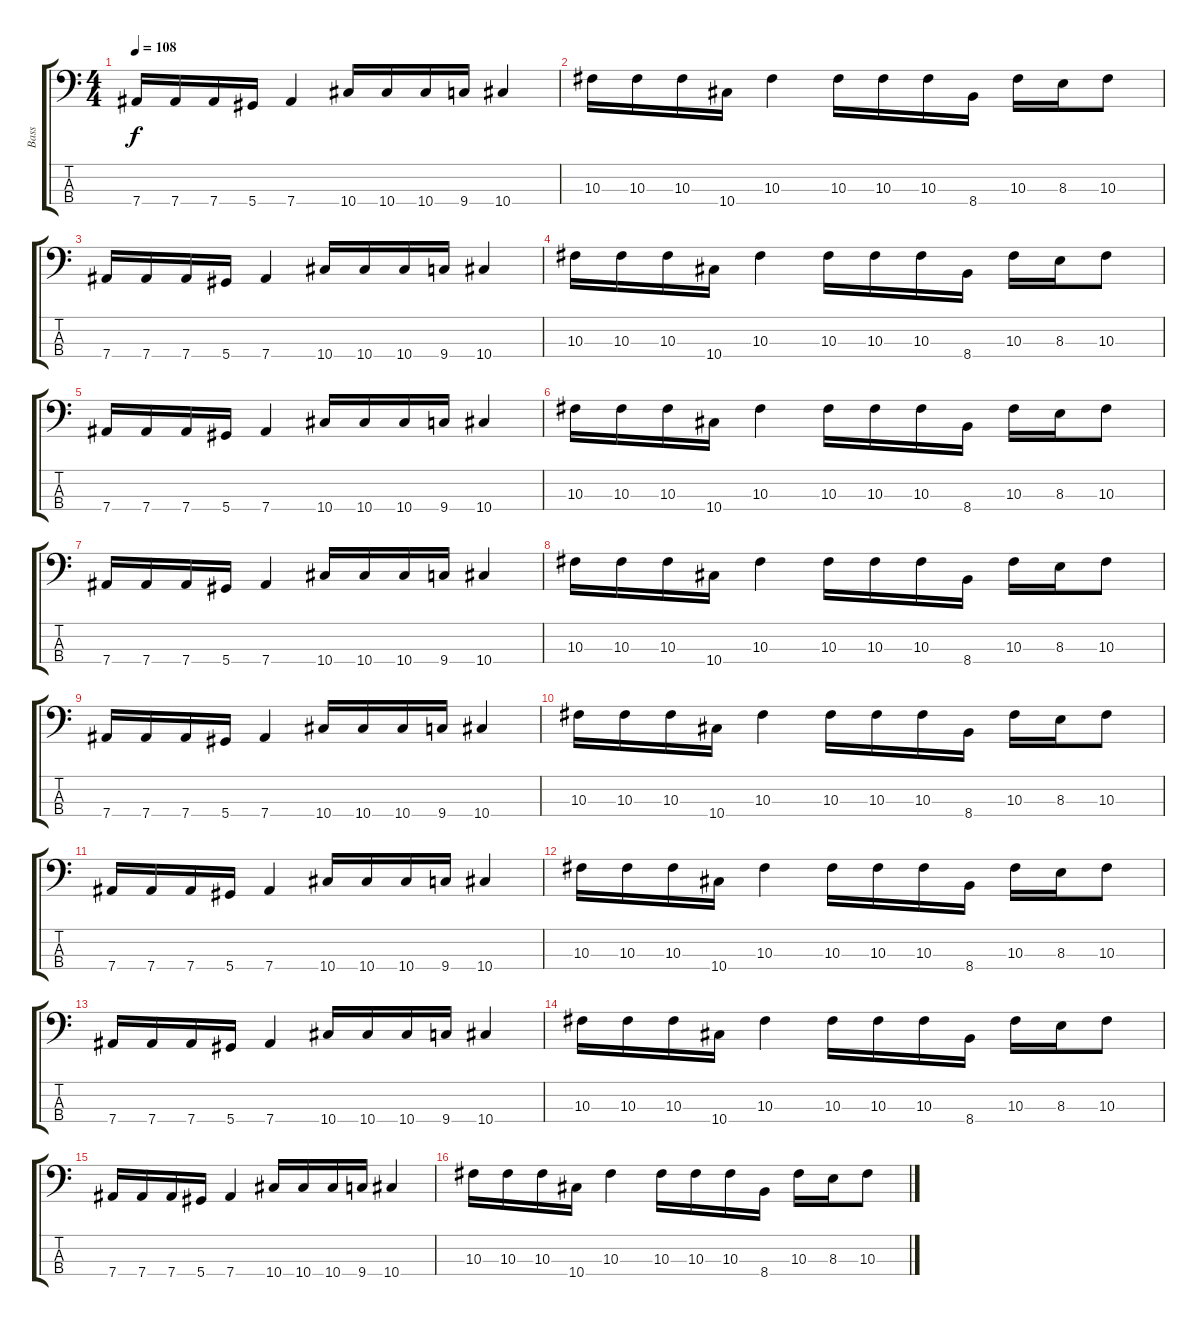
\track ("Bass" "Bass") {instrument electricbassfinger}
\staff {score tabs}
\tuning (Gb2 Db2 Ab1 Eb1) {hide}
\ts (4 4)
\tempo 108
\clef f4
\ks c
7.4.16{dy f} 7.4.16 7.4.16 5.4.16 7.4.4 10.4.16 10.4.16 10.4.16 9.4.16 10.4.4 |
10.3.16 10.3.16 10.3.16 10.4.16 10.3.4 10.3.16 10.3.16 10.3.16 8.4.16 10.3.16 8.3.16 10.3.8 |
7.4.16 7.4.16 7.4.16 5.4.16 7.4.4 10.4.16 10.4.16 10.4.16 9.4.16 10.4.4 |
10.3.16 10.3.16 10.3.16 10.4.16 10.3.4 10.3.16 10.3.16 10.3.16 8.4.16 10.3.16 8.3.16 10.3.8 |
7.4.16 7.4.16 7.4.16 5.4.16 7.4.4 10.4.16 10.4.16 10.4.16 9.4.16 10.4.4 |
10.3.16 10.3.16 10.3.16 10.4.16 10.3.4 10.3.16 10.3.16 10.3.16 8.4.16 10.3.16 8.3.16 10.3.8 |
7.4.16 7.4.16 7.4.16 5.4.16 7.4.4 10.4.16 10.4.16 10.4.16 9.4.16 10.4.4 |
10.3.16 10.3.16 10.3.16 10.4.16 10.3.4 10.3.16 10.3.16 10.3.16 8.4.16 10.3.16 8.3.16 10.3.8 |
7.4.16 7.4.16 7.4.16 5.4.16 7.4.4 10.4.16 10.4.16 10.4.16 9.4.16 10.4.4 |
10.3.16 10.3.16 10.3.16 10.4.16 10.3.4 10.3.16 10.3.16 10.3.16 8.4.16 10.3.16 8.3.16 10.3.8 |
7.4.16 7.4.16 7.4.16 5.4.16 7.4.4 10.4.16 10.4.16 10.4.16 9.4.16 10.4.4 |
10.3.16 10.3.16 10.3.16 10.4.16 10.3.4 10.3.16 10.3.16 10.3.16 8.4.16 10.3.16 8.3.16 10.3.8 |
7.4.16 7.4.16 7.4.16 5.4.16 7.4.4 10.4.16 10.4.16 10.4.16 9.4.16 10.4.4 |
10.3.16 10.3.16 10.3.16 10.4.16 10.3.4 10.3.16 10.3.16 10.3.16 8.4.16 10.3.16 8.3.16 10.3.8 |
7.4.16 7.4.16 7.4.16 5.4.16 7.4.4 10.4.16 10.4.16 10.4.16 9.4.16 10.4.4 |
10.3.16 10.3.16 10.3.16 10.4.16 10.3.4 10.3.16 10.3.16 10.3.16 8.4.16 10.3.16 8.3.16 10.3.8
